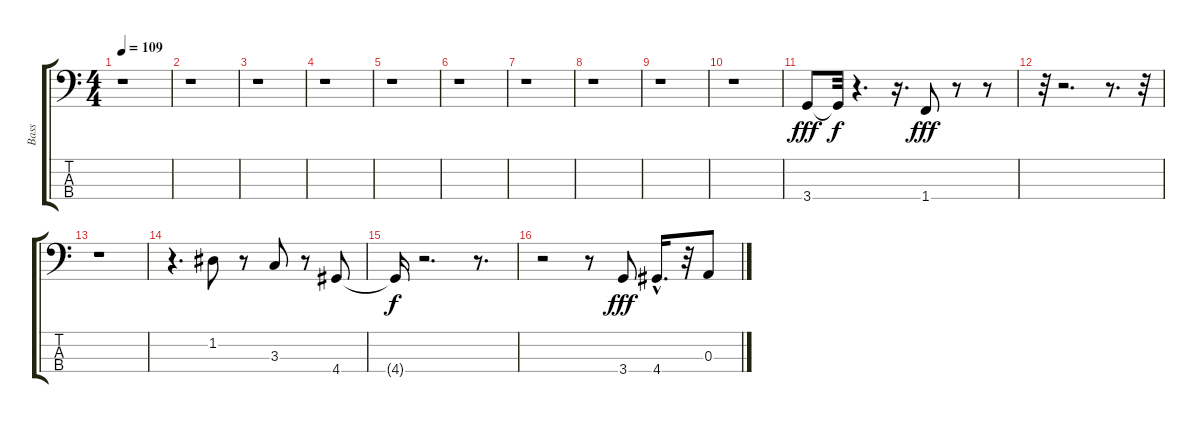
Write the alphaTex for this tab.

\track ("Bass" "Bass") {instrument electricbassfinger}
\staff {score tabs}
\tuning (G2 D2 A1 E1) {hide}
\ts (4 4)
\tempo 109
\clef f4
\ks c
r.1{dy fff instrument electricbassfinger} |
r.1 |
r.1 |
r.1 |
r.1 |
r.1 |
r.1 |
r.1 |
r.1 |
r.1 |
3.4.8 3.4{t}.32{dy f} r.4{d} r.16{d} 1.4.8{dy fff} r.8 r.8 |
r.32 r.2{d} r.8{d} r.32 |
r.1 |
r.4{d} 1.2.8 r.8 3.3.8 r.8 4.4.8 |
4.4{t}.16{dy f} r.2{d} r.8{d} |
r.2 r.8 3.4.8{dy fff} 4.4{hac}.16{d} r.32 0.3.8
